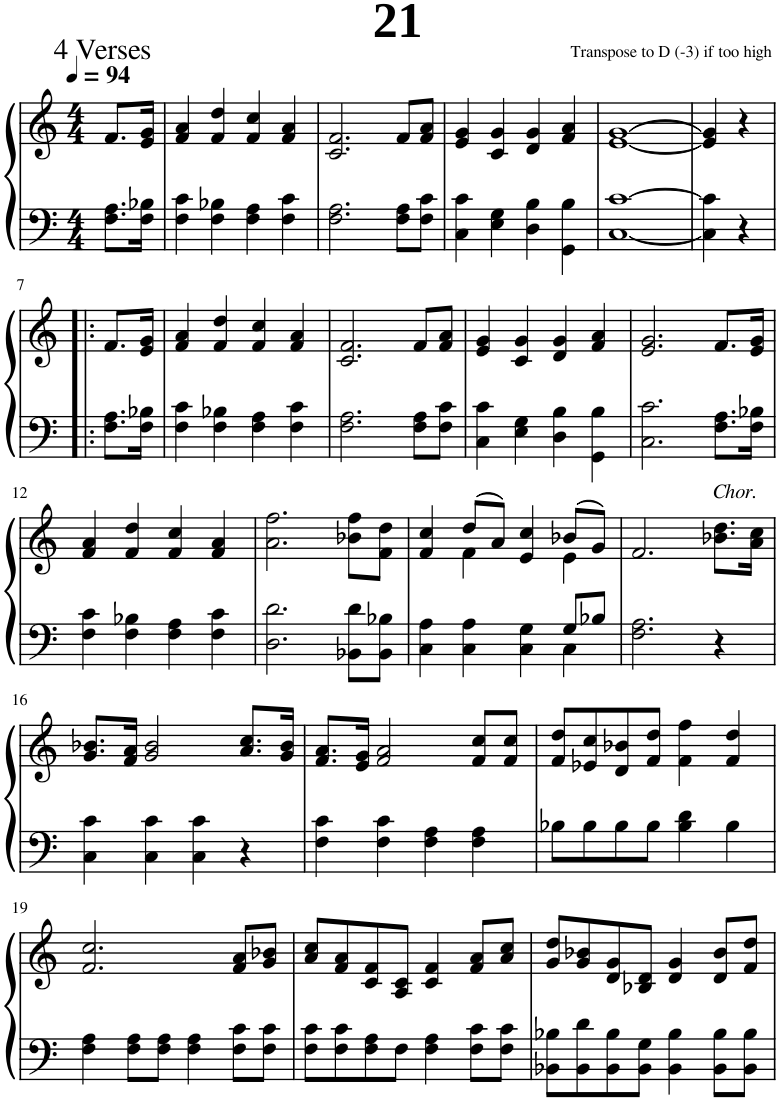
**kern	**kern
*part1	*part1
*staff2	*staff1
*I"Piano	*
*I'Pno.	*
*clefF4	*clefG2
*k[]	*k[]
*M4/4	*M4/4
*MM94	*MM94
=1	=1
8.F\ 8.A\L	8.f/L
16F\ 16B-X\Jk	16e/ 16g/Jk
=2	=2
4F\ 4c\	4f/ 4a/
4F\ 4B-X\	4f/ 4dd/
4F\ 4A\	4f/ 4cc/
4F\ 4c\	4f/ 4a/
=3	=3
2.F\ 2.A\	2.c/ 2.f/
8F\ 8A\L	8f/L
8F\ 8c\J	8f/ 8a/J
=4	=4
4C\ 4c\	4e/ 4g/
4E\ 4G\	4c/ 4g/
4D\ 4B\	4d/ 4g/
4GG\ 4B\	4f/ 4a/
=5	=5
[1C [1c	[1e [1g
=6	=6
4C\] 4c\]	4e/] 4g/]
4r	4r
!!LO:LB:g=z
=7!|:	=7!|:
8.F\ 8.A\L	8.f/L
16F\ 16B-X\Jk	16e/ 16g/Jk
=8	=8
4F\ 4c\	4f/ 4a/
4F\ 4B-X\	4f/ 4dd/
4F\ 4A\	4f/ 4cc/
4F\ 4c\	4f/ 4a/
=9	=9
2.F\ 2.A\	2.c/ 2.f/
8F\ 8A\L	8f/L
8F\ 8c\J	8f/ 8a/J
=10	=10
4C\ 4c\	4e/ 4g/
4E\ 4G\	4c/ 4g/
4D\ 4B\	4d/ 4g/
4GG\ 4B\	4f/ 4a/
=11	=11
2.C\ 2.c\	2.e/ 2.g/
8.F\ 8.A\L	8.f/L
16F\ 16B-X\Jk	16e/ 16g/Jk
!!LO:LB:g=z
=12	=12
4F\ 4c\	4f/ 4a/
4F\ 4B-X\	4f/ 4dd/
4F\ 4A\	4f/ 4cc/
4F\ 4c\	4f/ 4a/
=13	=13
2.D\ 2.d\	2.a\ 2.ff\
8BB-X\ 8d\L	8b-X\ 8ff\L
8BB-\ 8B-X\J	8f\ 8dd\J
=14	=14
*^	*^
2.ryy	4C\ 4A\	4f/ 4cc/	4ryy
.	4C\ 4A\	(8dd/L	4f\
.	.	8a/J)	.
.	4C\ 4G\	4e/ 4cc/	4ryy
8G/L	4C\	(8b-X/L	4e\
8B-X/J	.	8g/J)	.
*v	*v	*	*
*	*v	*v
=15	=15
2.F\ 2.A\	2.f/
!	!LO:TX:a:i:t=Chor.
4r	8.b-X\ 8.dd\L
.	16a\ 16cc\Jk
!!LO:LB:g=z
=16	=16
4C\ 4c\	8.g/ 8.b-X/L
.	16f/ 16a/Jk
4C\ 4c\	2g/ 2b-/
4C\ 4c\	.
4r	8.a/ 8.cc/L
.	16g/ 16b-/Jk
=17	=17
4F\ 4c\	8.f/ 8.a/L
.	16e/ 16g/Jk
4F\ 4c\	2f/ 2a/
4F\ 4A\	.
4F\ 4A\	8f/ 8cc/L
.	8f/ 8cc/J
=18	=18
8B-X\L	8f/ 8dd/L
8B-\	8e-X/ 8cc/
8B-\	8d/ 8b-X/
8B-\J	8f/ 8dd/J
4B-\ 4d\	4f\ 4ff\
4B-\	4f/ 4dd/
!!LO:LB:g=z
=19	=19
4F\ 4A\	2.f/ 2.cc/
8F\ 8A\L	.
8F\ 8A\J	.
4F\ 4A\	.
8F\ 8c\L	8f/ 8a/L
8F\ 8c\J	8g/ 8b-X/J
=20	=20
8F\ 8c\L	8a/ 8cc/L
8F\ 8c\	8f/ 8a/
8F\ 8A\	8c/ 8f/
8F\J	8A/ 8c/J
4F\ 4A\	4c/ 4f/
8F\ 8c\L	8f/ 8a/L
8F\ 8c\J	8a/ 8cc/J
=21	=21
8BB-X\ 8B-X\L	8g/ 8dd/L
8BB-\ 8d\	8g/ 8b-X/
8BB-\ 8B-\	8d/ 8g/
8BB-\ 8G\J	8B-X/ 8d/J
4BB-\ 4B-\	4d/ 4g/
8BB-\ 8B-\L	8d/ 8b-/L
8BB-\ 8B-\J	8f/ 8dd/J
=	=
*-	*-
